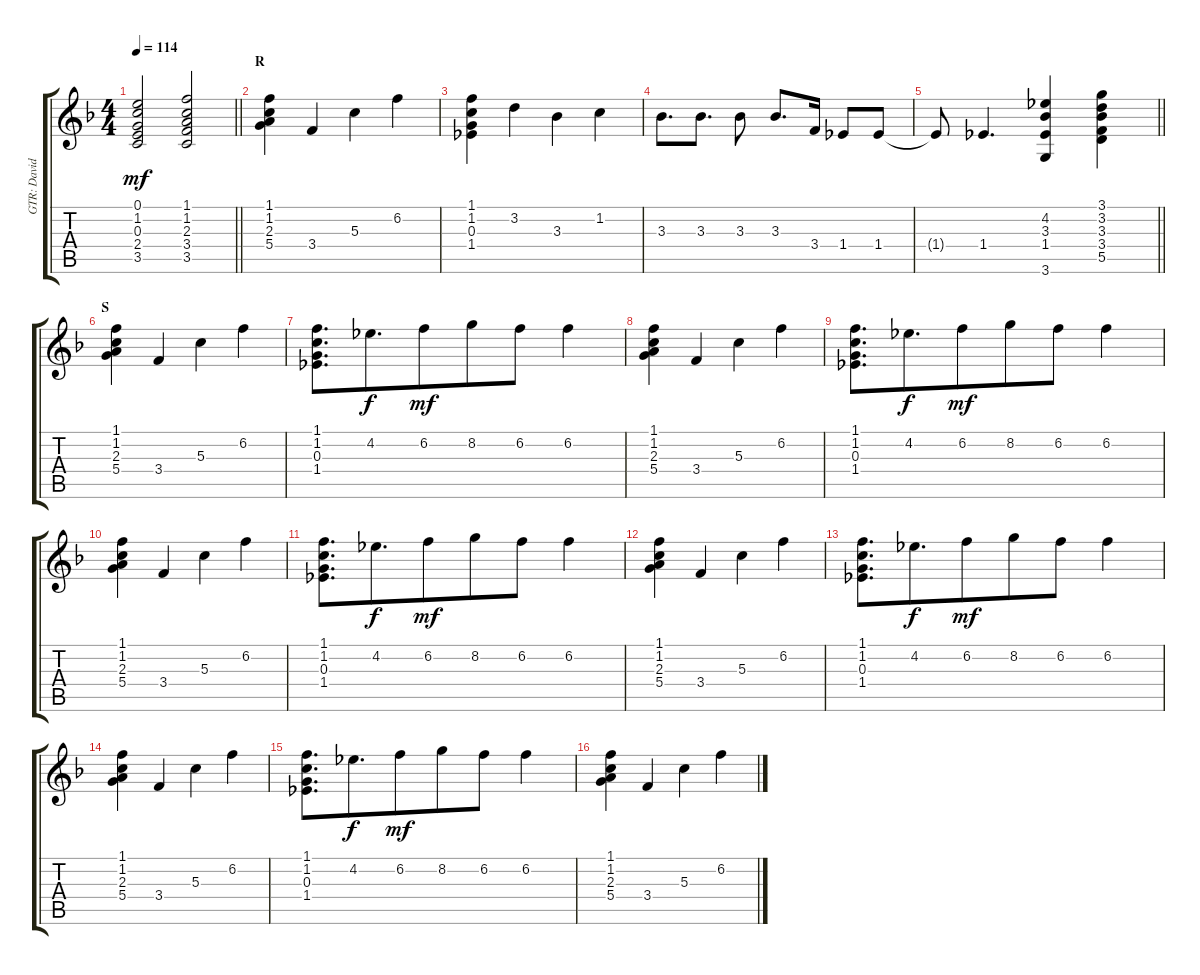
\track ("GTR: David Williams" "GTR: David") {instrument electricguitarclean}
\staff {score tabs}
\tuning (E4 B3 G3 D3 A2 E2) {hide}
\ts (4 4)
\tempo 114
\clef g2
\barLineRight lightlight
\ks f
(0.1 1.2 0.3 2.4 3.5).2{dy mf} (1.1 1.2 2.3 3.4 3.5).2 |
\section ("" "R")
(1.1 1.2 2.3 5.4).4 3.4.4 5.3.4 6.2.4 |
(1.1 1.2 0.3 1.4).4 3.2.4 3.3.4 1.2.4 |
3.3.8{d} 3.3.8{d} 3.3.8 3.3.8{d} 3.4.16 1.4.8 1.4.8 |
\barLineRight lightlight
1.4{t}.8 1.4.4{d} (4.2 3.3 1.4 3.6).4 (3.1 3.2 3.3 3.4 5.5).4 |
\section ("" "S")
(1.1 1.2 2.3 5.4).4 3.4.4 5.3.4 6.2.4 |
(1.1 1.2 0.3 1.4).8{d} 4.2.8{d dy f beam merge} 6.2.8{dy mf beam merge} 8.2.8 6.2.8 6.2.4 |
(1.1 1.2 2.3 5.4).4 3.4.4 5.3.4 6.2.4 |
(1.1 1.2 0.3 1.4).8{d} 4.2.8{d dy f beam merge} 6.2.8{dy mf beam merge} 8.2.8 6.2.8 6.2.4 |
(1.1 1.2 2.3 5.4).4 3.4.4 5.3.4 6.2.4 |
(1.1 1.2 0.3 1.4).8{d} 4.2.8{d dy f beam merge} 6.2.8{dy mf beam merge} 8.2.8 6.2.8 6.2.4 |
(1.1 1.2 2.3 5.4).4 3.4.4 5.3.4 6.2.4 |
(1.1 1.2 0.3 1.4).8{d} 4.2.8{d dy f beam merge} 6.2.8{dy mf beam merge} 8.2.8 6.2.8 6.2.4 |
(1.1 1.2 2.3 5.4).4 3.4.4 5.3.4 6.2.4 |
(1.1 1.2 0.3 1.4).8{d} 4.2.8{d dy f beam merge} 6.2.8{dy mf beam merge} 8.2.8 6.2.8 6.2.4 |
(1.1 1.2 2.3 5.4).4 3.4.4 5.3.4 6.2.4
